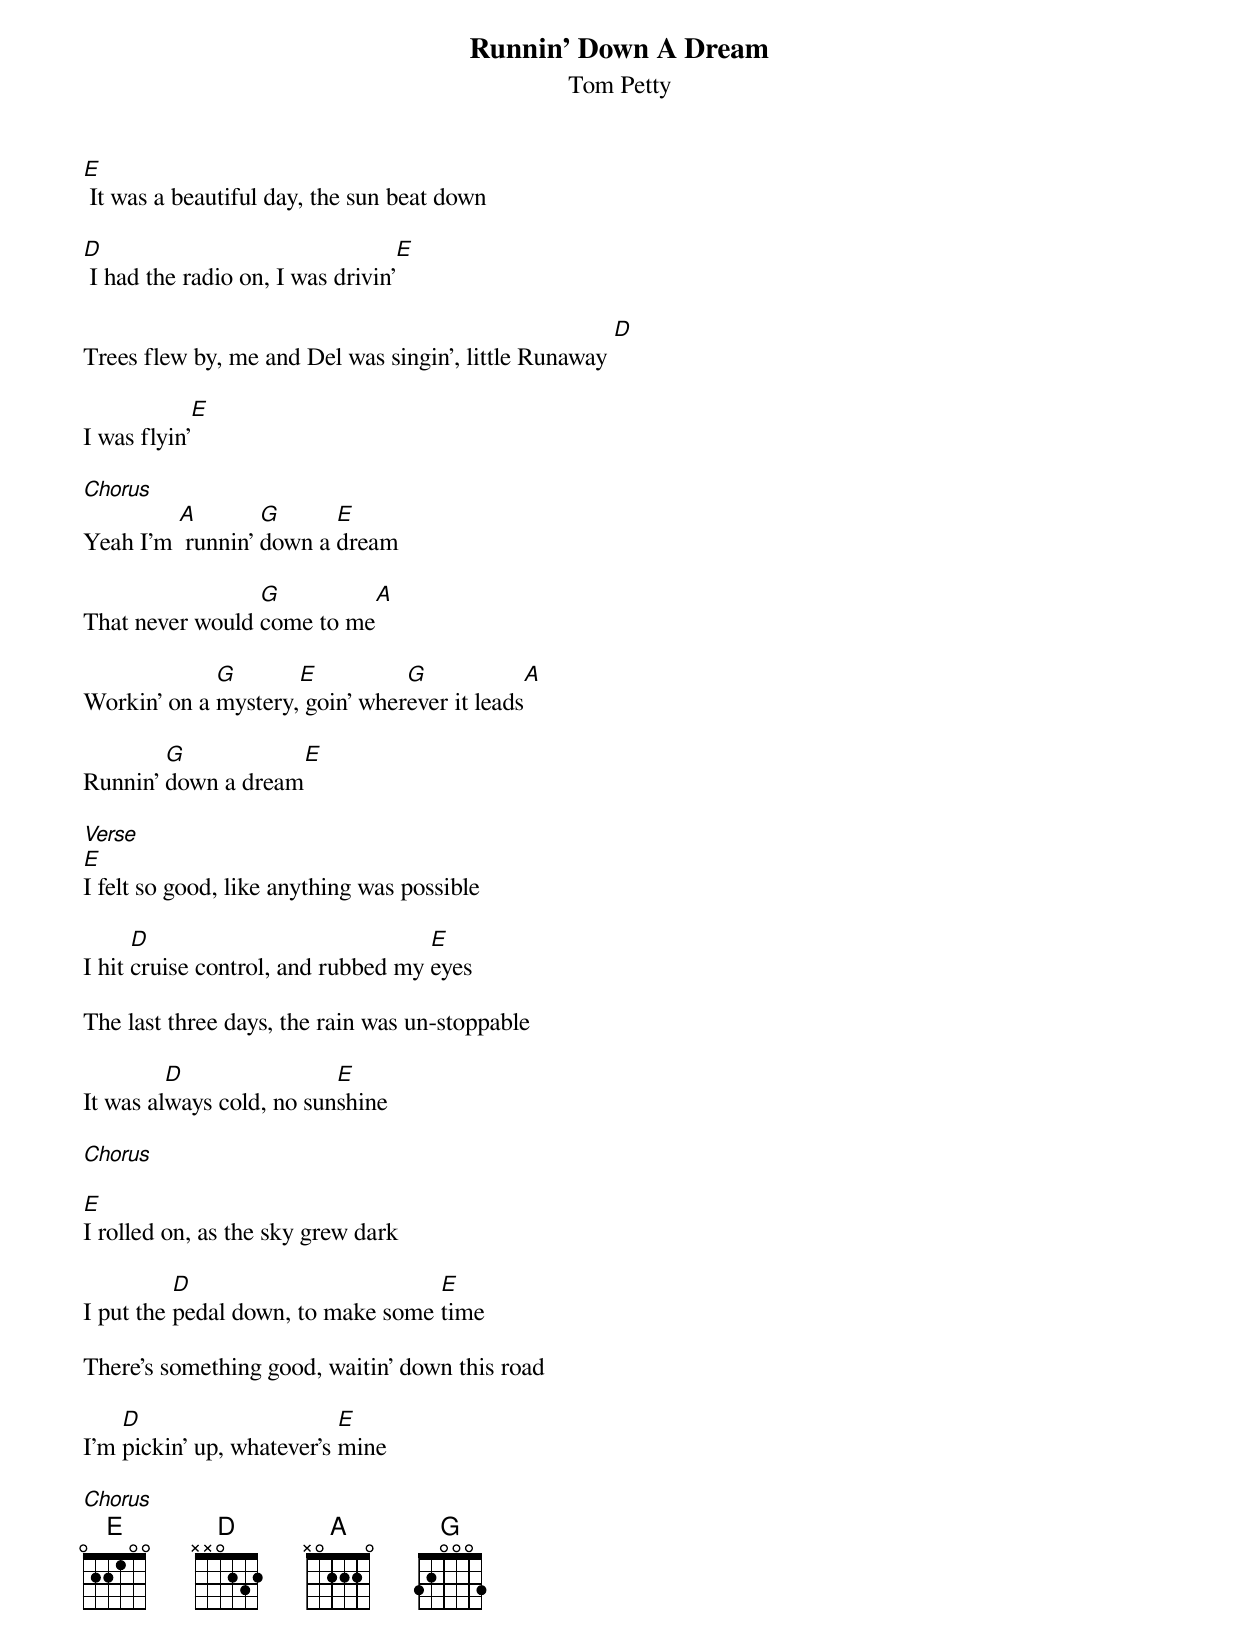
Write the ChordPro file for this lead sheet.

{title:Runnin' Down A Dream}
{subtitle:Tom Petty}


[E] It was a beautiful day, the sun beat down

[D] I had the radio on, I was drivin'[E]

Trees flew by, me and Del was singin', little Runaway [D]

I was flyin'[E]

[Chorus]
Yeah I'm [A] runnin' [G]down a [E]dream

That never would [G]come to me[A]

Workin' on a [G]mystery,[E] goin' wher[G]ever it leads[A]

Runnin' [G]down a dream[E]

[Verse]
[E]I felt so good, like anything was possible

I hit [D]cruise control, and rubbed my [E]eyes

The last three days, the rain was un-stoppable

It was al[D]ways cold, no sun[E]shine

[Chorus]

[E]I rolled on, as the sky grew dark

I put the [D]pedal down, to make some [E]time

There's something good, waitin' down this road

I'm [D]pickin' up, whatever's [E]mine

[Chorus]
